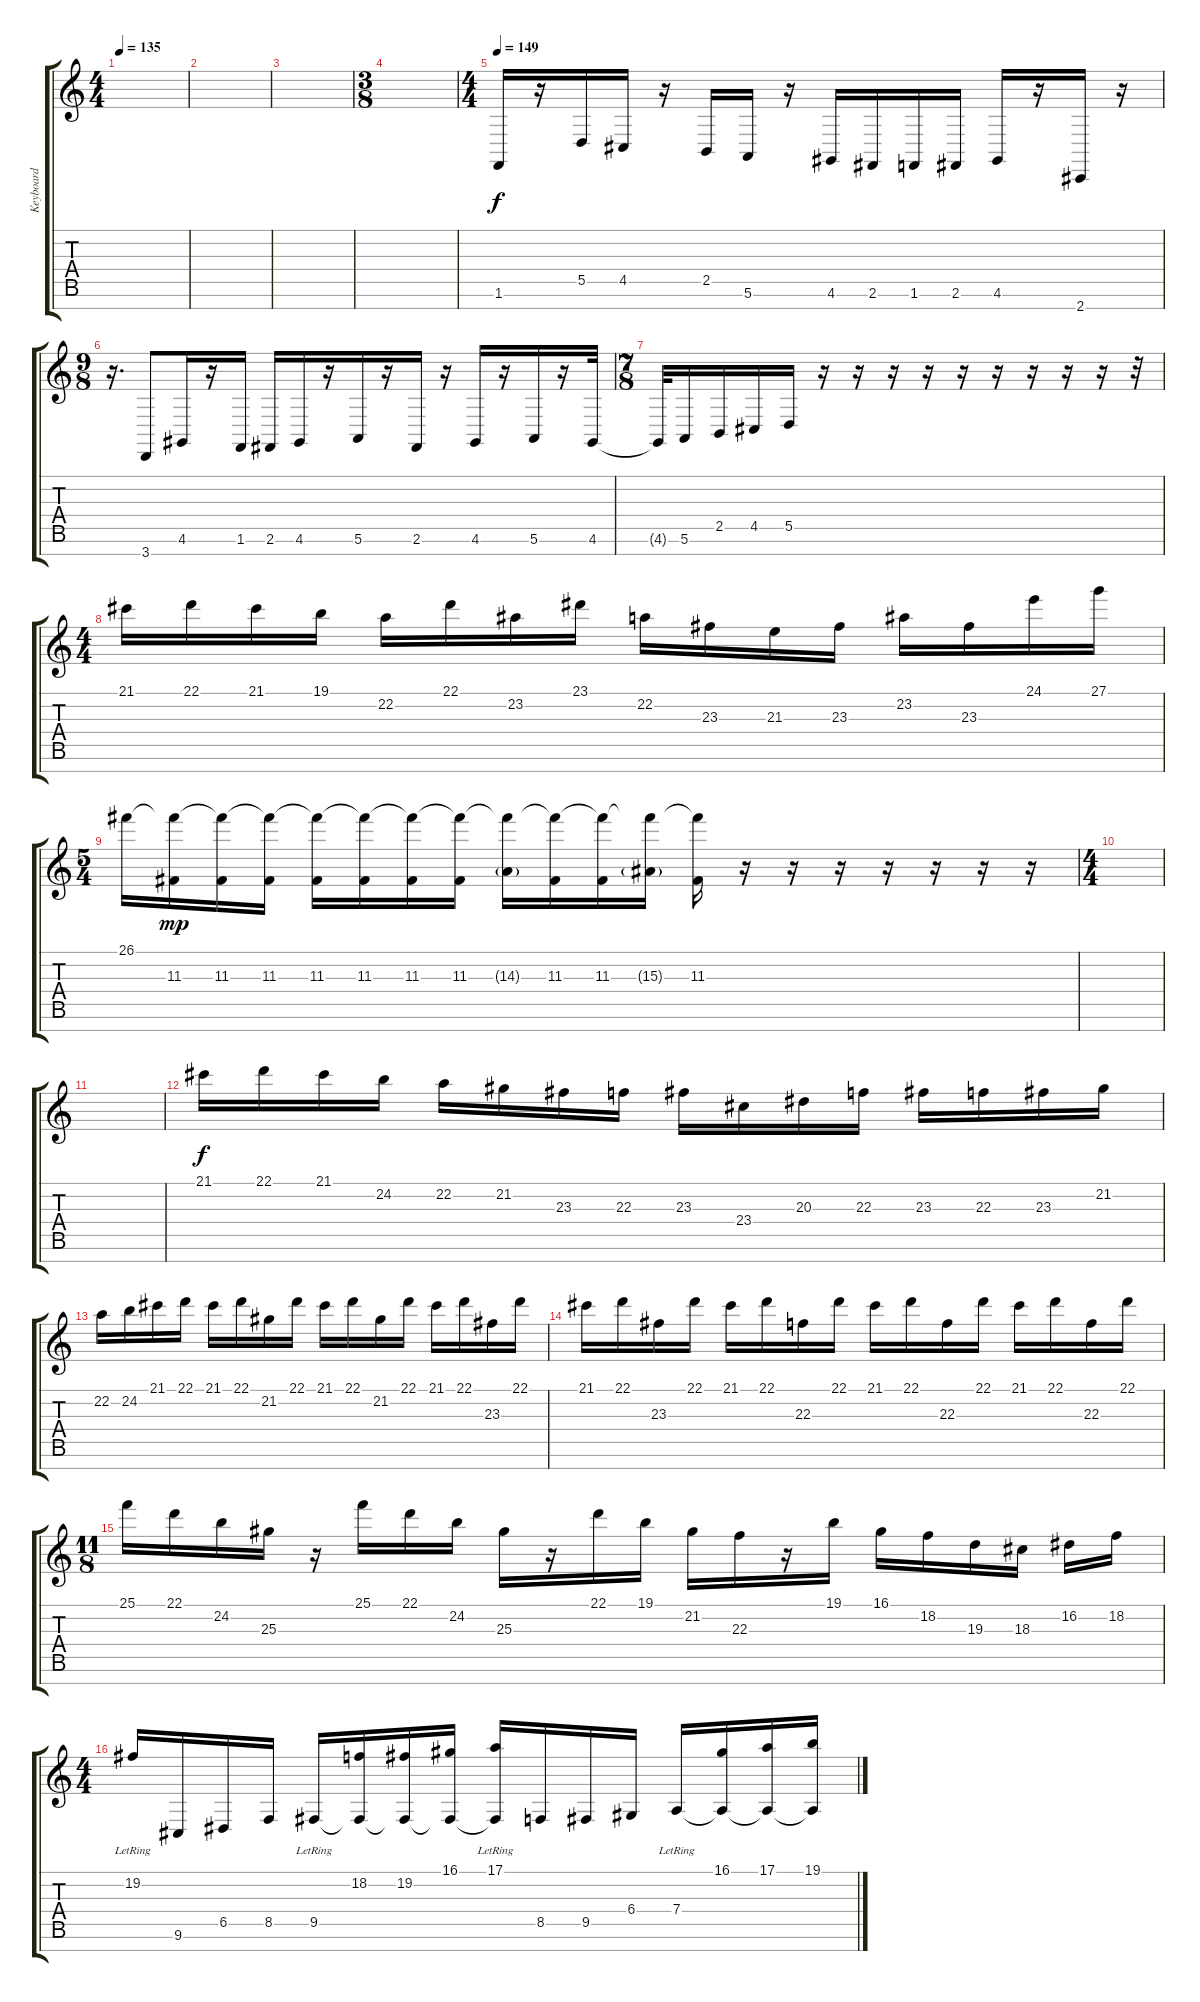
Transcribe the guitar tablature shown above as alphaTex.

\track ("Keyboard" "Keyboard") {instrument acousticgrandpiano}
\staff {score tabs}
\tuning (E4 B3 G3 D3 A2 E2 B1) {hide}
\ts (4 4)
\tempo 135
\tempo 110
\tempo 135
\clef g2
\ks c
|
|
|
\ts (3 8)
|
\ts (4 4)
\tempo 149
1.6.16{instrument acousticgrandpiano} r.16 5.5.16 4.5.16 r.16 2.5.16 5.6.16 r.16 4.6.16 2.6.16 1.6.16 2.6.16 4.6.16 r.16 2.7.16 r.16 |
\ts (9 8)
r.16{d} 3.7.8 4.6.16 r.16 1.6.16 2.6.16 4.6.16 r.16 5.6.16 r.16 2.6.16 r.16 4.6.16 r.16 5.6.16 r.16 4.6.32 |
\ts (7 8)
4.6{t}.32 5.6.16 2.5.16 4.5.16 5.5.16 r.16 r.16 r.16 r.16 r.16 r.16 r.16 r.16 r.16 r.32 |
\ts (4 4)
21.1.16{instrument acousticgrandpiano} 22.1.16 21.1.16 19.1.16 22.2.16 22.1.16 23.2.16 23.1.16 22.2.16 23.3.16 21.3.16 23.3.16 23.2.16 23.3.16 24.1.16 27.1.16 |
\ts (5 4)
26.1.16 (26.1{t} 11.3).16{dy mp} (26.1{t} 11.3).16 (26.1{t} 11.3).16 (26.1{t} 11.3).16 (26.1{t} 11.3).16 (26.1{t} 11.3).16 (26.1{t} 11.3).16 (26.1{t} 14.3{g}).16 (26.1{t} 11.3).16 (26.1{t} 11.3).16 (26.1{t} 15.3{g}).16 (26.1{t} 11.3).16 r.16 r.16 r.16 r.16 r.16 r.16 r.16 |
\ts (4 4)
|
|
21.1.16{dy f} 22.1.16 21.1.16 24.2.16 22.2.16 21.2.16 23.3.16 22.3.16 23.3.16 23.4.16 20.3.16 22.3.16 23.3.16 22.3.16 23.3.16 21.2.16 |
22.2.16 24.2.16 21.1.16 22.1.16 21.1.16 22.1.16 21.2.16 22.1.16 21.1.16 22.1.16 21.2.16 22.1.16 21.1.16 22.1.16 23.3.16 22.1.16 |
21.1.16 22.1.16 23.3.16 22.1.16 21.1.16 22.1.16 22.3.16 22.1.16 21.1.16 22.1.16 22.3.16 22.1.16 21.1.16 22.1.16 22.3.16 22.1.16 |
\ts (11 8)
25.1.16 22.1.16 24.2.16 25.3.16 r.16 25.1.16 22.1.16 24.2.16 25.3.16 r.16 22.1.16 19.1.16 21.2.16 22.3.16 r.16 19.1.16 16.1.16 18.2.16 19.3.16 18.3.16 16.2.16 18.2.16 |
\ts (4 4)
19.2{lr}.16 9.6.16 6.5.16 8.5.16 9.5{lr}.16 (18.2 9.5{t}).16 (19.2 9.5{t}).16 (16.1 9.5{t}).16 (17.1{lr} 9.5{t}).16 8.5.16 9.5.16 6.4.16 7.4{lr}.16 (16.1 7.4{t}).16 (17.1 7.4{t}).16 (19.1 7.4{t}).16
